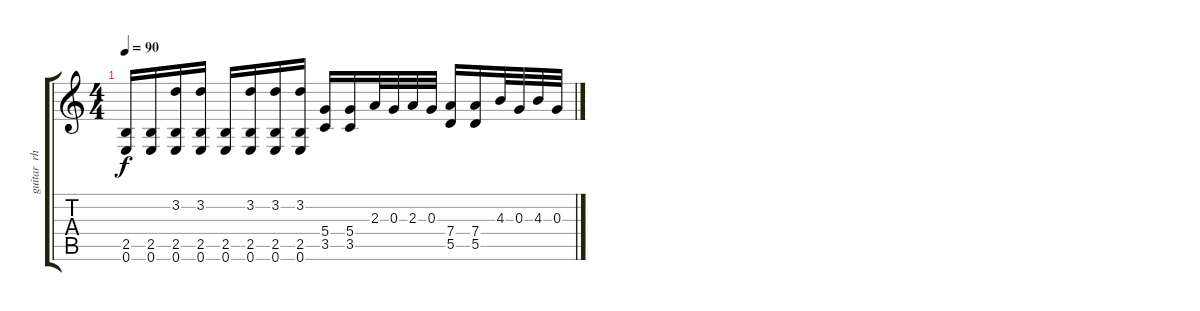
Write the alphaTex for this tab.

\track ("guitar  rhythm  left" "guitar  rh") {instrument distortionguitar}
\staff {score tabs}
\tuning (E4 B3 G3 D3 A2 E2) {hide}
\ts (4 4)
\tempo 90
\clef g2
\ks c
(2.5 0.6).16{dy f} (2.5 0.6).16 (3.2 2.5 0.6).16 (3.2 2.5 0.6).16 (2.5 0.6).16 (3.2 2.5 0.6).16 (3.2 2.5 0.6).16 (3.2 2.5 0.6).16 (5.4 3.5).16 (5.4 3.5).16 2.3.32 0.3.32 2.3.32 0.3.32 (7.4 5.5).16 (7.4 5.5).16 4.3.32 0.3.32 4.3.32 0.3.32
